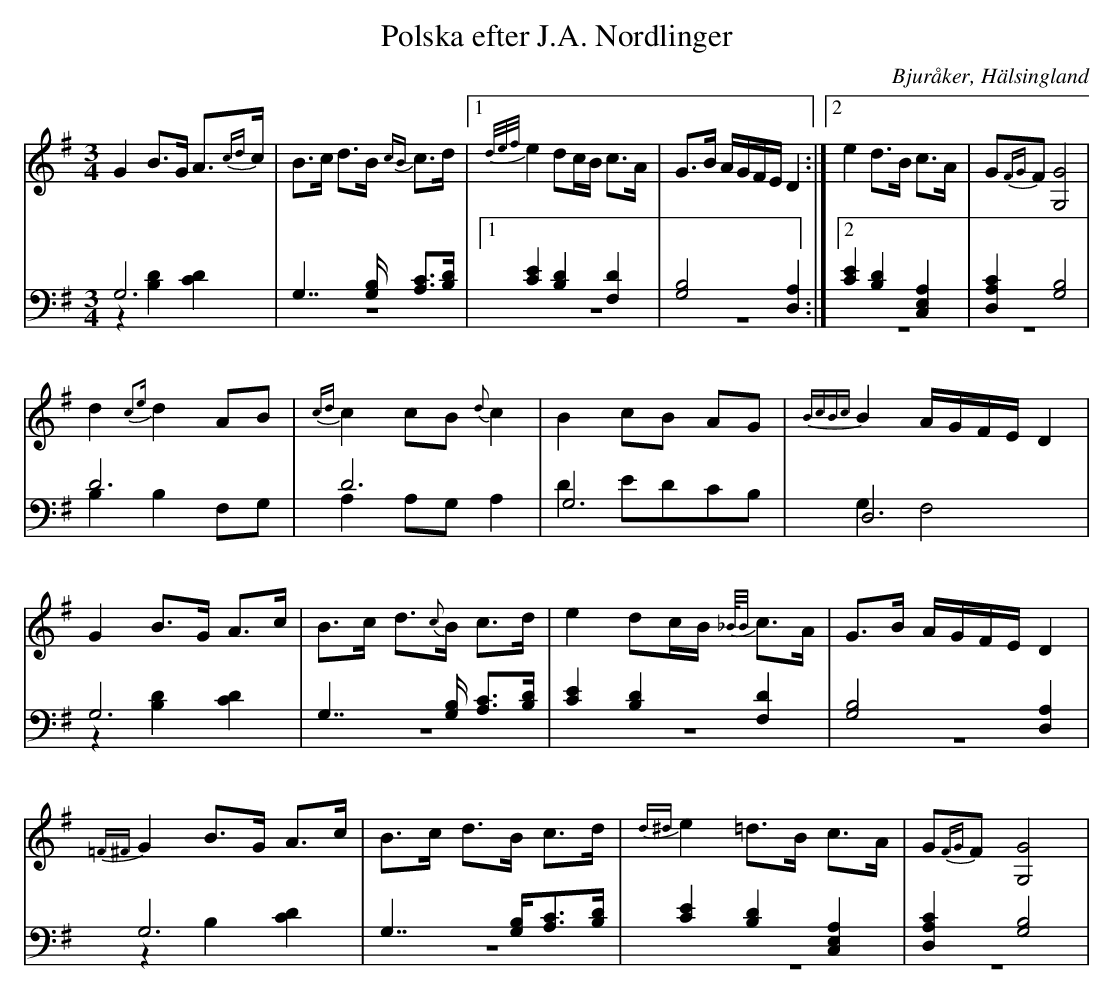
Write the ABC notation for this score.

X:1
T: Polska efter J.A. Nordlinger
O: Bjuråker, Hälsingland
M: 3/4
L: 1/8
K: G
V:1
V:2
V:3 merge
V:1
G2 B>G A>{cd2/3}c|B>c d>B {cB}c>d |1 {d/e/f/}e2 dc/B/ c>A| G>B A/G/F/E/ D2:|2 e2 d>B c>A|G{FG}F [G4G,4]  |
 d2 {c2e}d2 AB|{cd}c2 cB {d}c2|B2 cB AG|{BcBc}B2 A/G/F/E/ D2 |
G2 B>G A>c|B>c d>{c4/3}B c>d |e2 dc/B/ {_B//B/}c>A|G>B A/G/F/E/ D2 |
{=F^F}G2 B>G A>c |B>c d>B c>d|{d^d}e2 =d>B c>A|G{FG}F [G,4G4] |
V:2 clef=bass
 G,6|G,7/2 [G,/B,/] [A,C]>[B,D]|1 [C2E2] [B,2D2] [F,2D2]| [G,4B,4] [D,2A,2]:|2 [C2E2] [B,2D2] [C,2E,2A,2]| [D,2A,2C2] [G,4B,4]|
D6 |D6 |G,6|D,6 |
G,6 | G,7/2 [G,/B,/] [A,C]>[B,D]| [C2E2] [B,2D2] [F,2D2]| [G,4B,4] [D,2A,2]|
G,6 |G,7/2 [G,/B,/][A,C]>[B,D]|[C2E2] [B,2D2] [C,2E,2A,2]|[D,2A,2C2] [G,4B,4] |
V:3 clef=bass
z2 [B,2D2] [C2D2]| z6|1 z6| z6:|2 z6|  z6|
B,2 B,2 F,G, |A,2 A,G, A,2 |D2 EDCB,|G,2 F,4 |
z2 [B,2D2] [C2D2]| z6 |z6 |z6|
z2 B,2 [C2D2] |z6|z6|z6|
